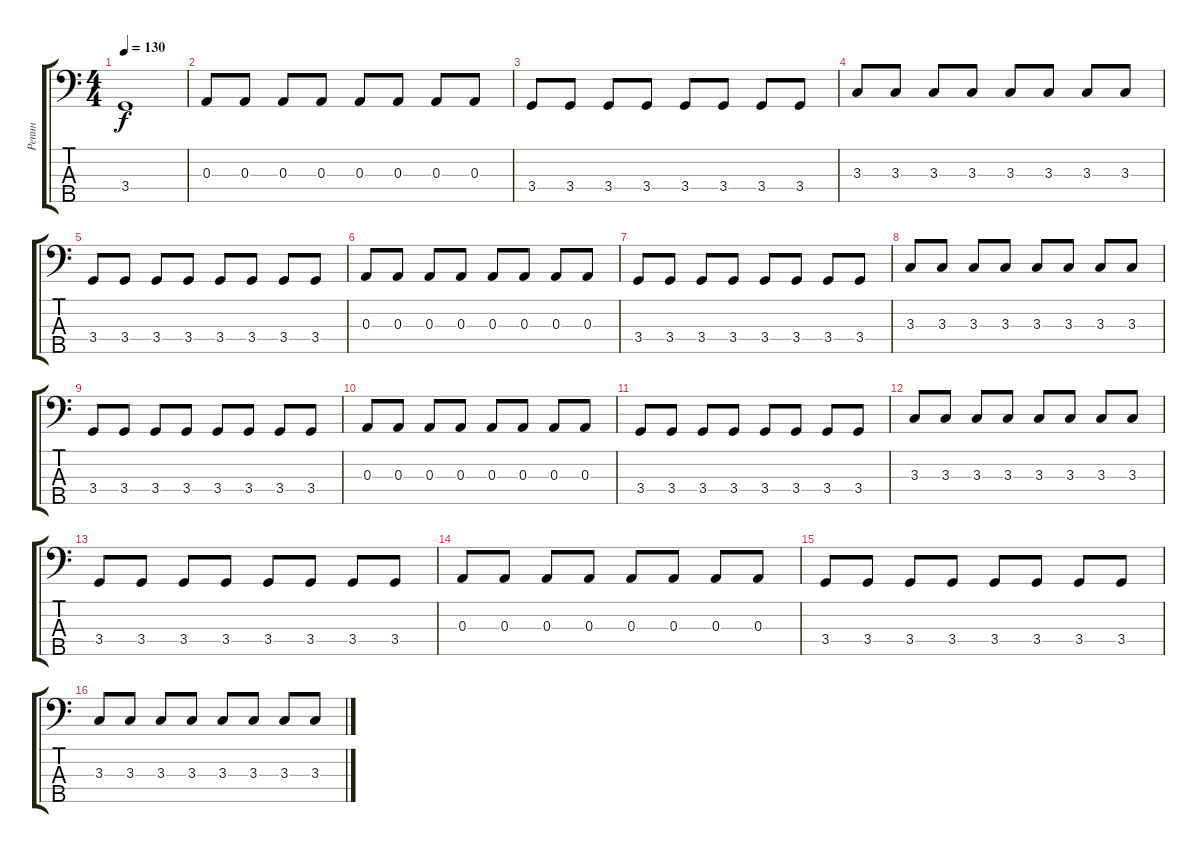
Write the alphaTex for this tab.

\track ("Репин" "Репин") {instrument electricbassfinger}
\staff {score tabs}
\tuning (G2 D2 A1 E1 B0) {hide}
\ts (4 4)
\tempo 130
\clef f4
\ks c
3.4.1{dy f} |
0.3.8 0.3.8 0.3.8 0.3.8 0.3.8 0.3.8 0.3.8 0.3.8 |
3.4.8 3.4.8 3.4.8 3.4.8 3.4.8 3.4.8 3.4.8 3.4.8 |
3.3.8 3.3.8 3.3.8 3.3.8 3.3.8 3.3.8 3.3.8 3.3.8 |
3.4.8 3.4.8 3.4.8 3.4.8 3.4.8 3.4.8 3.4.8 3.4.8 |
0.3.8 0.3.8 0.3.8 0.3.8 0.3.8 0.3.8 0.3.8 0.3.8 |
3.4.8 3.4.8 3.4.8 3.4.8 3.4.8 3.4.8 3.4.8 3.4.8 |
3.3.8 3.3.8 3.3.8 3.3.8 3.3.8 3.3.8 3.3.8 3.3.8 |
3.4.8 3.4.8 3.4.8 3.4.8 3.4.8 3.4.8 3.4.8 3.4.8 |
0.3.8 0.3.8 0.3.8 0.3.8 0.3.8 0.3.8 0.3.8 0.3.8 |
3.4.8 3.4.8 3.4.8 3.4.8 3.4.8 3.4.8 3.4.8 3.4.8 |
3.3.8 3.3.8 3.3.8 3.3.8 3.3.8 3.3.8 3.3.8 3.3.8 |
3.4.8 3.4.8 3.4.8 3.4.8 3.4.8 3.4.8 3.4.8 3.4.8 |
0.3.8 0.3.8 0.3.8 0.3.8 0.3.8 0.3.8 0.3.8 0.3.8 |
3.4.8 3.4.8 3.4.8 3.4.8 3.4.8 3.4.8 3.4.8 3.4.8 |
3.3.8 3.3.8 3.3.8 3.3.8 3.3.8 3.3.8 3.3.8 3.3.8
